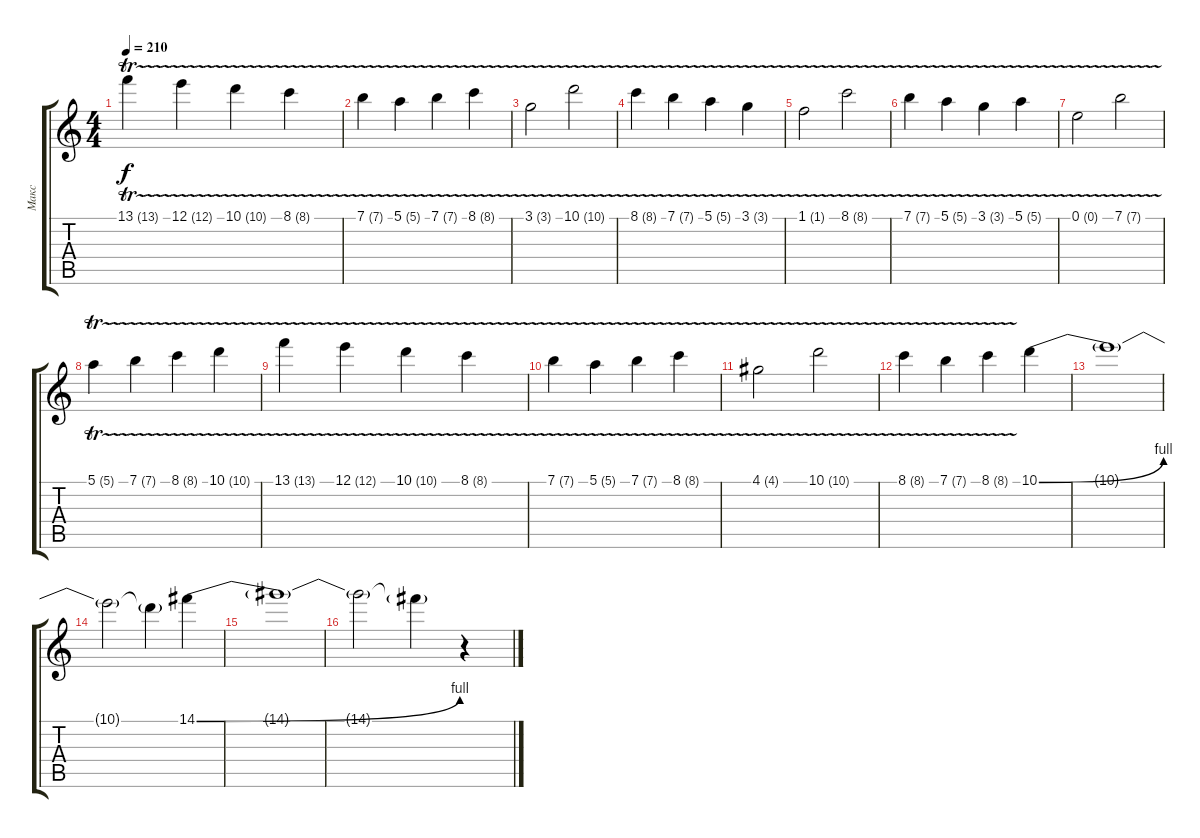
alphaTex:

\track ("Макс" "Макс") {instrument distortionguitar}
\staff {score tabs}
\tuning (E4 B3 G3 D3 A2 E2) {hide}
\ts (4 4)
\tempo 210
\clef g2
\ks c
13.1{tr (13 32)}.4{dy f} 12.1{tr (12 32)}.4 10.1{tr (10 32)}.4 8.1{tr (8 32)}.4 |
7.1{tr (7 32)}.4 5.1{tr (5 32)}.4 7.1{tr (7 32)}.4 8.1{tr (8 32)}.4 |
3.1{tr (3 32)}.2 10.1{tr (10 32)}.2 |
8.1{tr (8 32)}.4 7.1{tr (7 32)}.4 5.1{tr (5 32)}.4 3.1{tr (3 32)}.4 |
1.1{tr (1 32)}.2 8.1{tr (8 32)}.2 |
7.1{tr (7 32)}.4 5.1{tr (5 32)}.4 3.1{tr (3 32)}.4 5.1{tr (5 32)}.4 |
0.1{tr (0 32)}.2 7.1{tr (7 32)}.2 |
5.1{tr (5 32)}.4 7.1{tr (7 32)}.4 8.1{tr (8 32)}.4 10.1{tr (10 32)}.4 |
13.1{tr (13 32)}.4 12.1{tr (12 32)}.4 10.1{tr (10 32)}.4 8.1{tr (8 32)}.4 |
7.1{tr (7 32)}.4 5.1{tr (5 32)}.4 7.1{tr (7 32)}.4 8.1{tr (8 32)}.4 |
4.1{tr (4 32)}.2 10.1{tr (10 32)}.2 |
8.1{tr (8 32)}.4 7.1{tr (7 32)}.4 8.1{tr (8 32)}.4 10.1{be (bend 0 0 60 4)}.4 |
10.1{t}.1 |
10.1{t}.2 10.1{t}.4 14.1{be (bend 0 0 60 4)}.4 |
14.1{t}.1 |
14.1{t}.2 14.1{t}.4 r.4
